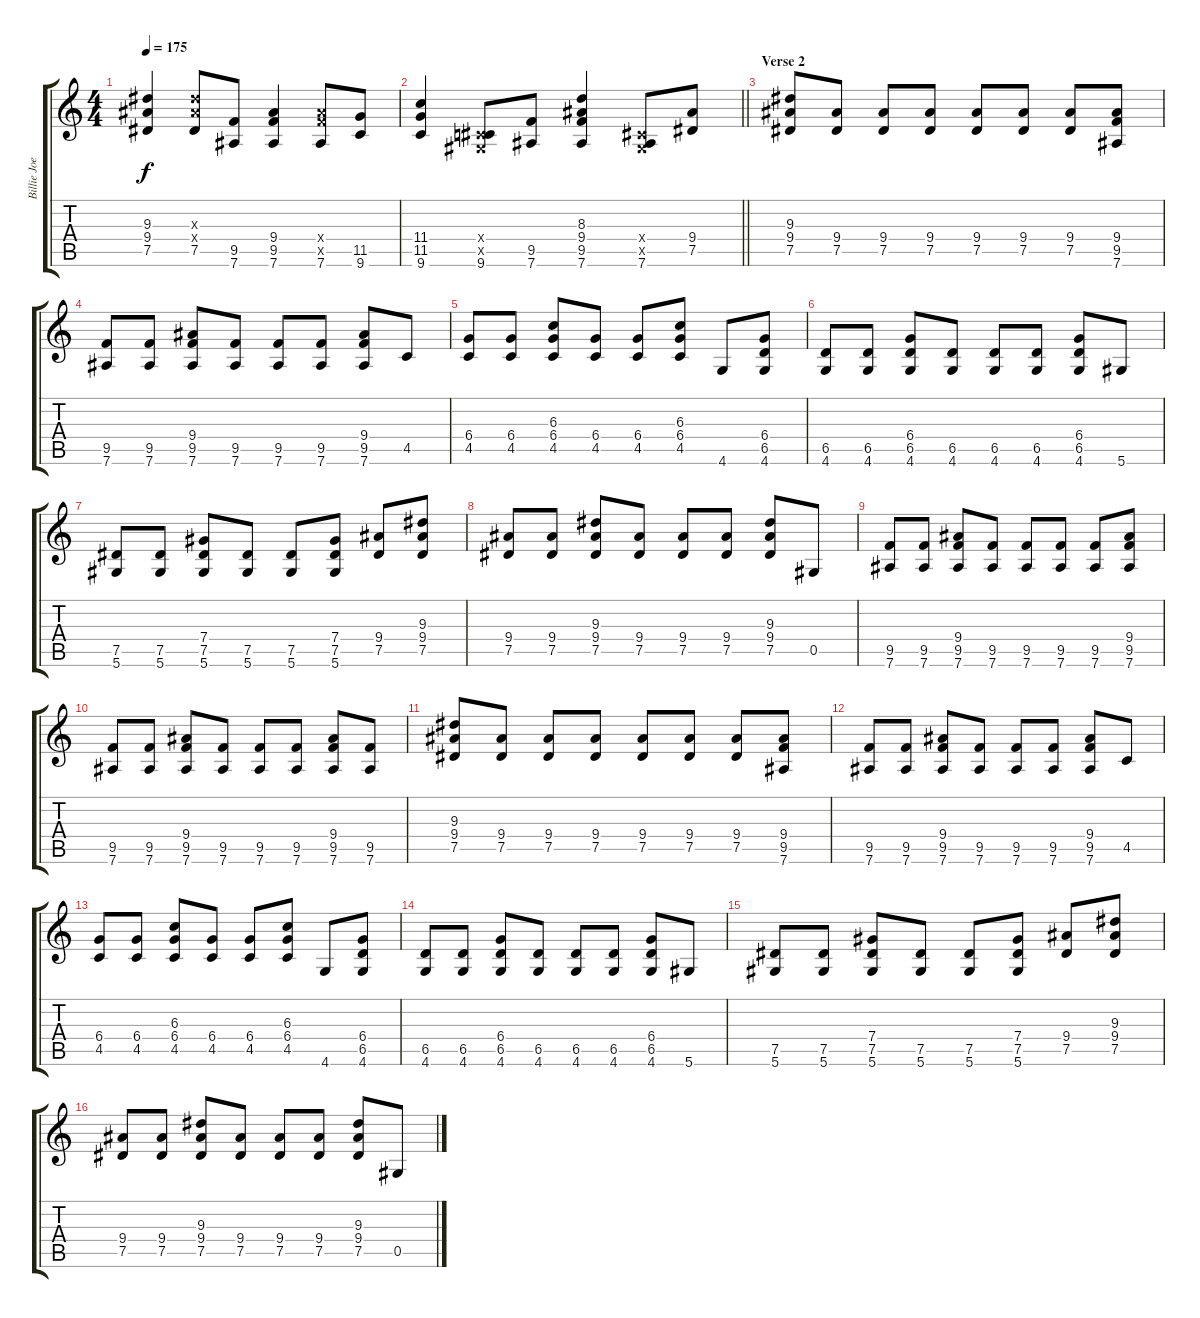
\track ("Billie Joe Armstrong - Lead Guitar" "Billie Joe") {instrument distortionguitar}
\staff {score tabs}
\tuning (Eb4 Bb3 Gb3 Db3 Ab2 Eb2) {hide}
\ts (4 4)
\tempo 175
\clef g2
\ks c
(9.3 9.4 7.5).4{dy f} (9.3{x} 9.4{x} 7.5).8 (9.5 7.6).8 (9.4 9.5 7.6).4 (9.4{x} 9.5{x} 7.6).8 (11.5 9.6).8 |
\barLineRight lightlight
(11.4 11.5 9.6).4 (0.4{x} 0.5{x} 9.6).8 (9.5 7.6).8 (8.3 9.4 9.5 7.6).4 (0.4{x} 0.5{x} 7.6).8 (9.4 7.5).8 |
\section ("" "Verse 2")
(9.3 9.4 7.5).8 (9.4 7.5).8 (9.4 7.5).8 (9.4 7.5).8 (9.4 7.5).8 (9.4 7.5).8 (9.4 7.5).8 (9.4 9.5 7.6).8 |
(9.5 7.6).8 (9.5 7.6).8 (9.4 9.5 7.6).8 (9.5 7.6).8 (9.5 7.6).8 (9.5 7.6).8 (9.4 9.5 7.6).8 4.5.8 |
(6.4 4.5).8 (6.4 4.5).8 (6.3 6.4 4.5).8 (6.4 4.5).8 (6.4 4.5).8 (6.3 6.4 4.5).8 4.6.8 (6.4 6.5 4.6).8 |
(6.5 4.6).8 (6.5 4.6).8 (6.4 6.5 4.6).8 (6.5 4.6).8 (6.5 4.6).8 (6.5 4.6).8 (6.4 6.5 4.6).8 5.6.8 |
(7.5 5.6).8 (7.5 5.6).8 (7.4 7.5 5.6).8 (7.5 5.6).8 (7.5 5.6).8 (7.4 7.5 5.6).8 (9.4 7.5).8 (9.3 9.4 7.5).8 |
(9.4 7.5).8 (9.4 7.5).8 (9.3 9.4 7.5).8 (9.4 7.5).8 (9.4 7.5).8 (9.4 7.5).8 (9.3 9.4 7.5).8 0.5.8 |
(9.5 7.6).8 (9.5 7.6).8 (9.4 9.5 7.6).8 (9.5 7.6).8 (9.5 7.6).8 (9.5 7.6).8 (9.5 7.6).8 (9.4 9.5 7.6).8 |
(9.5 7.6).8 (9.5 7.6).8 (9.4 9.5 7.6).8 (9.5 7.6).8 (9.5 7.6).8 (9.5 7.6).8 (9.4 9.5 7.6).8 (9.5 7.6).8 |
(9.3 9.4 7.5).8 (9.4 7.5).8 (9.4 7.5).8 (9.4 7.5).8 (9.4 7.5).8 (9.4 7.5).8 (9.4 7.5).8 (9.4 9.5 7.6).8 |
(9.5 7.6).8 (9.5 7.6).8 (9.4 9.5 7.6).8 (9.5 7.6).8 (9.5 7.6).8 (9.5 7.6).8 (9.4 9.5 7.6).8 4.5.8 |
(6.4 4.5).8 (6.4 4.5).8 (6.3 6.4 4.5).8 (6.4 4.5).8 (6.4 4.5).8 (6.3 6.4 4.5).8 4.6.8 (6.4 6.5 4.6).8 |
(6.5 4.6).8 (6.5 4.6).8 (6.4 6.5 4.6).8 (6.5 4.6).8 (6.5 4.6).8 (6.5 4.6).8 (6.4 6.5 4.6).8 5.6.8 |
(7.5 5.6).8 (7.5 5.6).8 (7.4 7.5 5.6).8 (7.5 5.6).8 (7.5 5.6).8 (7.4 7.5 5.6).8 (9.4 7.5).8 (9.3 9.4 7.5).8 |
(9.4 7.5).8 (9.4 7.5).8 (9.3 9.4 7.5).8 (9.4 7.5).8 (9.4 7.5).8 (9.4 7.5).8 (9.3 9.4 7.5).8 0.5.8
